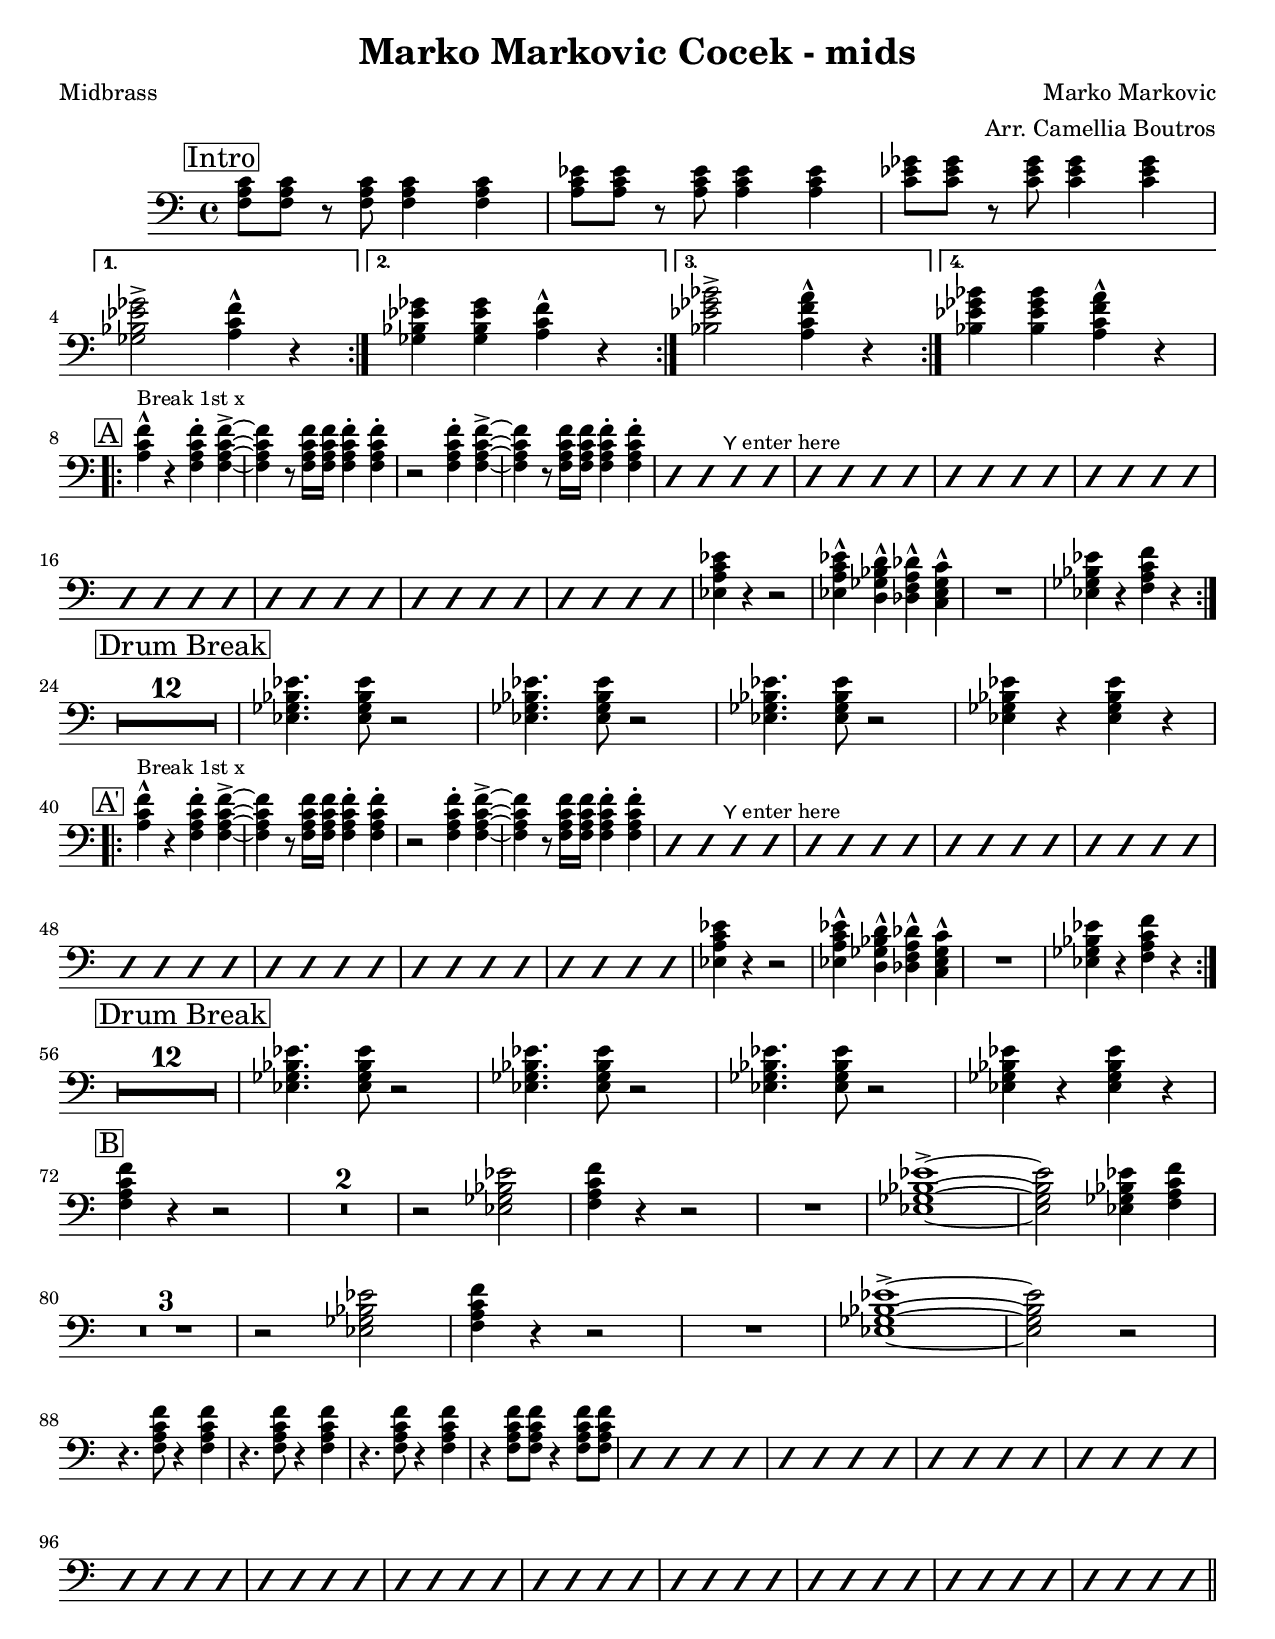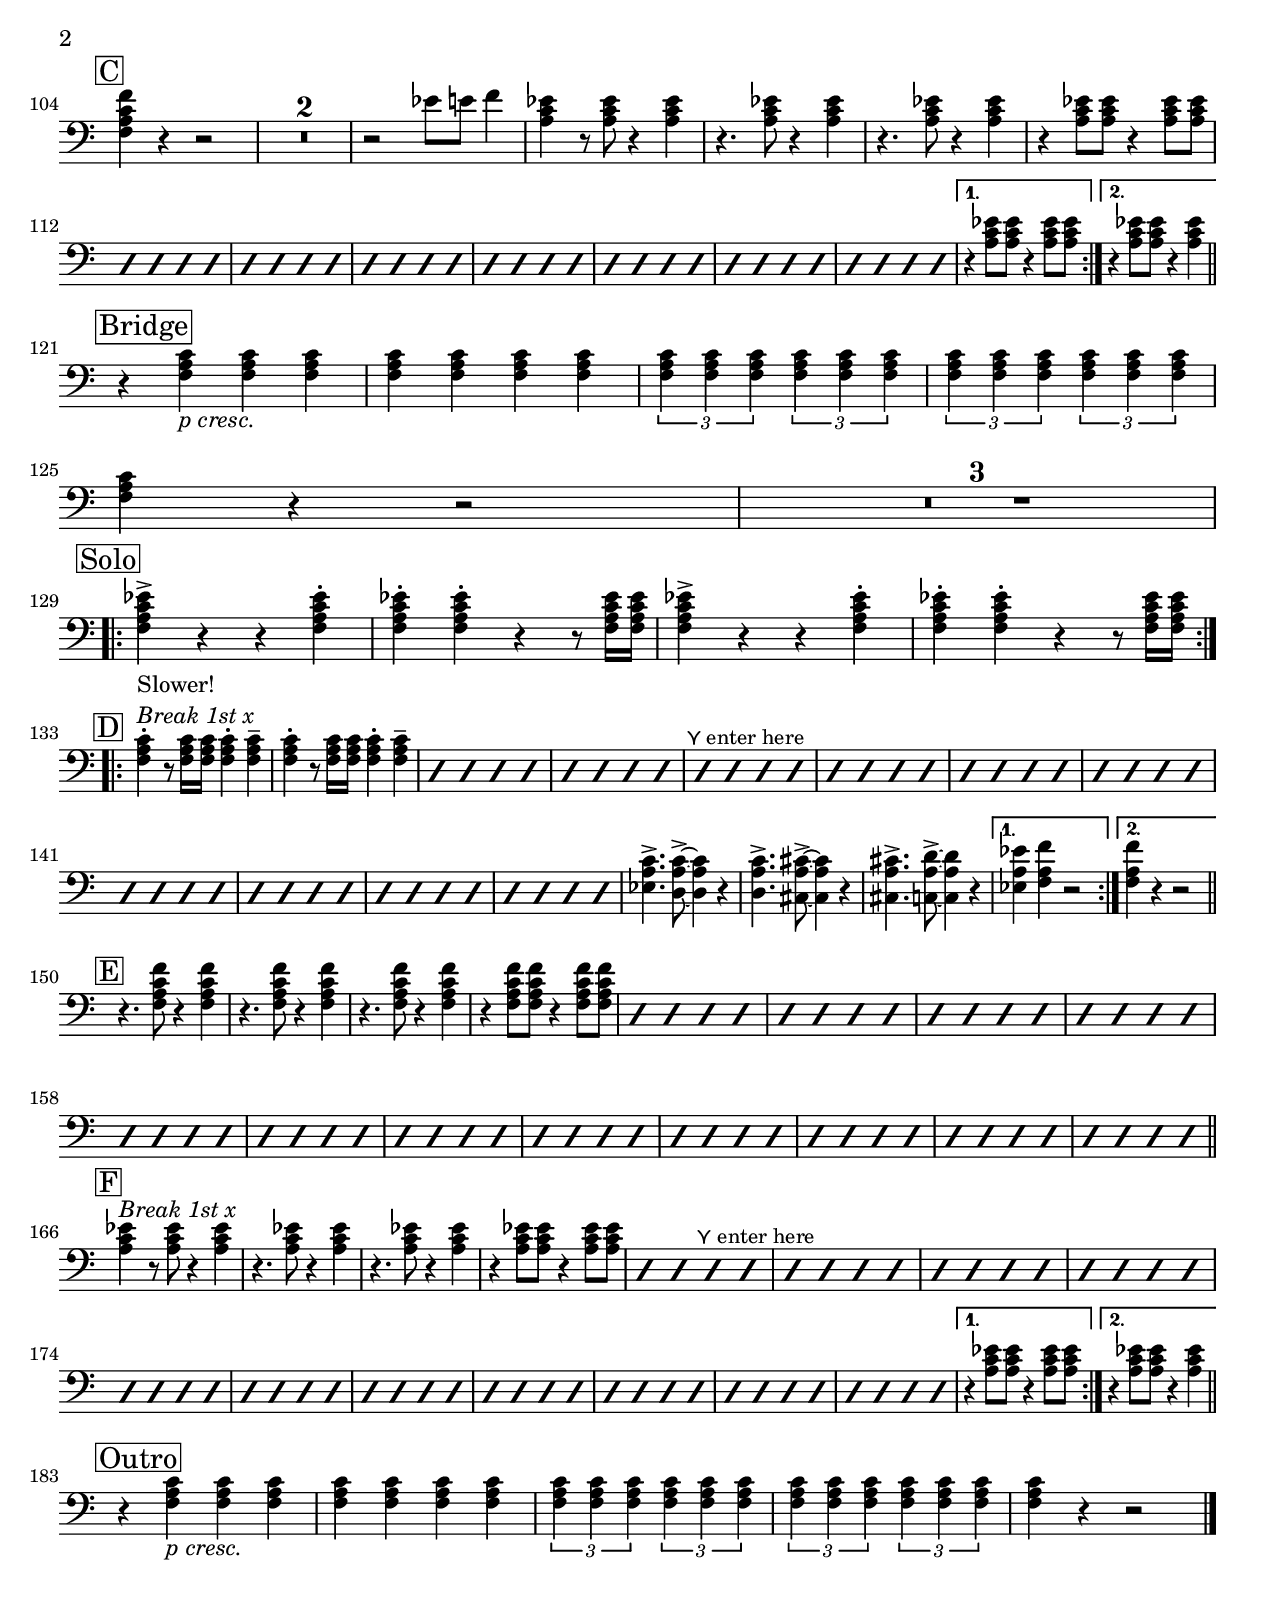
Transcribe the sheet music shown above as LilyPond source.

\version "2.24.4"

\header {
	title = "Marko Markovic Cocek - mids"
	composer = "Marko Markovic"
	arranger = "Arr. Camellia Boutros"
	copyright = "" %date of latest edits
}
\paper {
  #(set-paper-size "letter")
  }

the_form = %Form
	\markup { \box \column {
	\line { " " }
	\line { \bold " Form: " }
	\line { " " }
	\line { " " }
	}}

test = { \relative c' { \tempo 4 = 80 
	\repeat volta 2 {
	}
}
}

%{ ornament conventions, a/o 10/2017
%	\prall		regular up ornament, metric
%	\lineprall	quick, nonmetric up ornament		(was \mordent)
%	\mordent	regular down ornament, nonmetric	(was \upbow)
%	\prallprall	consecutive up ornaments, metric
%   \trill		trill
%	\turn		turn of some sort
%}

%{ split part:
%	<<
%		{ c8 d e f g f e d | c1 | }
%	\\
%		{ c,2 d8 e f g | c4 g e c | }
%	>>
%}

%{ modified volta spanners:
% (now we are putting the alternatives inside the repeat)
%	\repeat volta 4 {
%		\volta 1,2,3 { ... }
%		\volta 4 { ... }
%	}
%}

%{ modified notes:
%   small notes:     \magnifyMusic #0.75 { ... }
%   slash notation:  \improvisationOn \omit Stem 
%} 

slash = {\improvisationOn \omit Stem }
noslash = {\improvisationOff \undo \omit Stem}

%{ right-aligned text: \textEndMark \markup {}
%}

midbrass = { \relative c { 
  \compressEmptyMeasures

	\mark \markup { \box "Intro" }
	\repeat volta 4 {
    <f a c>8 <f a c> r <f a c> <f a c>4 <f a c> | <a c ees>8 <a c ees> r <a c ees> <a c ees>4 <a c ees> | 
    <c ees ges>8 <c ees ges> r <c ees ges> <c ees ges>4 <c ees ges> | 
\break
	}
  \alternative {
    {<ges bes ees ges>2-> <a c f>4-^ r |}
    {<ges bes ees ges>4 <ges bes ees ges> <a c f>-^ r |}
    {<bes ees ges bes>2-> <a c f a>4-^ r |}
    {<bes ees ges bes>4 <bes ees ges bes> <a c f a>-^ r |}
  }
\break

	\mark \markup { \box "A" }
	\repeat volta 2 {
    <a c f>4-^^\markup {\small "Break 1st x"} r <f a c f>-. <f a c f>->~ | <f a c f> r8 <f a c f>16 <f a c f> <f a c f>4-. <f a c f>-. |
    r2 <f a c f>4-. <f a c f>->~ | <f a c f> r8 <f a c f>16 <f a c f> <f a c f>4-. <f a c f>-. |
    \slash {
      d4 d d^\markup {\huge \arrow-head #Y #DOWN ##f \small "enter here"} d | d d d d | d4 d d d | d d d d |
\break
      d4 d d d | d d d d | d4 d d d | d d d d |
    } \noslash
    <ees a c ees>4 r r2 | <ees a c ees>4-^ <d ges bes d>-^ <des f a des>-^ <c ees ges c>-^ |
    R1 | <ees ges bes ees>4 r <f a c f> r |
	}
\break

	\mark \markup { \box "Drum Break" }

  R1*12 | 
  <ees ges bes ees>4. <ees ges bes ees>8 r2 | <ees ges bes ees>4. <ees ges bes ees>8 r2 |
  <ees ges bes ees>4. <ees ges bes ees>8 r2 | <ees ges bes ees>4 r <ees ges bes ees> r |
\break

	\mark \markup { \box "A\'" }
	\repeat volta 2 {
    <a c f>4-^^\markup {\small "Break 1st x"} r <f a c f>-. <f a c f>->~ | <f a c f> r8 <f a c f>16 <f a c f> <f a c f>4-. <f a c f>-. |
    r2 <f a c f>4-. <f a c f>->~ | <f a c f> r8 <f a c f>16 <f a c f> <f a c f>4-. <f a c f>-. |
    \slash {
      d4 d d^\markup {\huge \arrow-head #Y #DOWN ##f \small "enter here"} d | d d d d | d4 d d d | d d d d |
\break
      d4 d d d | d d d d | d4 d d d | d d d d |
    } \noslash
    <ees a c ees>4 r r2 | <ees a c ees>4-^ <d ges bes d>-^ <des f a des>-^ <c ees ges c>-^ |
    R1 | <ees ges bes ees>4 r <f a c f> r |
	}
\break

	\mark \markup { \box "Drum Break" }

  R1*12 | 
  <ees ges bes ees>4. <ees ges bes ees>8 r2 | <ees ges bes ees>4. <ees ges bes ees>8 r2 |
  <ees ges bes ees>4. <ees ges bes ees>8 r2 | <ees ges bes ees>4 r <ees ges bes ees> r |
\break


	\mark \markup { \box "B" }
  <f a c f>4 r r2 | R1*2 | r2 <ees ges bes ees> |   
  <f a c f>4 r r2 | R1 | <ees ges bes ees>1->~ | <ees ges bes ees>2 <ees ges bes ees>4 <f a c f> |   
\break
  R1*3 | r2 <ees ges bes ees> |   
  <f a c f>4 r r2 | R1 | <ees ges bes ees>1->~ | <ees ges bes ees>2 r |   
\break

r4. <f a c f>8 r4 <f a c f> | r4. <f a c f>8 r4 <f a c f> |
r4. <f a c f>8 r4 <f a c f> | r4 <f a c f>8 <f a c f> r4 <f a c f>8 <f a c f> |
\slash { 
  d4 d d d | d d d d | d4 d d d | d d d d |
\break
  d4 d d d | d d d d | d4 d d d | d d d d |
  d4 d d d | d d d d | d4 d d d | d d d d |
} \noslash
\bar "||"
\break

\mark \markup { \box "C" }
\repeat volta 2 {
  <f a c f>4 r r2 | R1*2 | r2 ees'8 e f4 |   
  <a, c ees>4 r8 <a c ees>8 r4 <a c ees> | r4. <a c ees>8 r4 <a c ees> |
  r4. <a c ees>8 r4 <a c ees> | r4 <a c ees>8 <a c ees> r4 <a c ees>8 <a c ees> |
  \break

  \slash {
    d,4 d d d | d d d d | d4 d d d | d d d d |
    d4 d d d | d d d d | d4 d d d |
  } \noslash
} \alternative {
  { r4 <a' c ees>8 <a c ees> r4 <a c ees>8 <a c ees> | }
  { r4 <a c ees>8 <a c ees> r4 <a c ees>4 | }
}
\bar "||"
\break

\mark \markup { \box "Bridge" }
r4 <f a c>_\markup {\italic "p cresc."} <f a c> <f a c> | <f a c> <f a c> <f a c> <f a c> | 
\tuplet 3/2 { <f a c>4 <f a c> <f a c> } \tuplet 3/2 { <f a c>4 <f a c> <f a c> } | 
\tuplet 3/2 { <f a c>4 <f a c> <f a c> } \tuplet 3/2 { <f a c>4 <f a c> <f a c> } |
\break

<f a c>4 r r2 | R1*3 |   
\break


\mark \markup { \box "Solo" }
\repeat volta 2 {
  <f a c ees>4-> r r <f a c ees>-. | <f a c ees>-. <f a c ees>-. r r8 <f a c ees>16 <f a c ees> | 
  <f a c ees>4-> r r <f a c ees>-. | <f a c ees>-. <f a c ees>-. r r8 <f a c ees>16 <f a c ees> |
}
\break

\mark \markup { \box "D" }
\repeat volta 2 {
  <f a c>4-.^\markup { \column {\line {"Slower!"}\line \italic{"Break 1st x"}}} r8 <f a c>16 <f a c> <f a c>4-. <f a c>-- | 
  <f a c>4-. r8 <f a c>16 <f a c> <f a c>4-. <f a c>-- |
  \slash {
    d4 d d d | d d d d |
    d4^\markup {\huge \arrow-head #Y #DOWN ##f \small "enter here"} d d d | d d d d | d4 d d d | d d d d |
    \break
    d4 d d d | d d d d | d4 d d d | d d d d |
  } \noslash
    <ees a c>4.-> <d a' c>8->~ <d a' c>4 r |
    <d a' c>4.-> <cis a' cis>8->~ <cis a' cis>4 r |
    <cis a' cis>4.-> <c a' d>8->~ <c a' d>4 r |
}
\alternative {
  { <ees a ees'>4 <f a f'> r2 | }
  { <f a f'>4 r4 r2 | }
}
\bar "||"
\break

\mark \markup { \box "E" }
r4. <f a c f>8 r4 <f a c f> | r4. <f a c f>8 r4 <f a c f> |
r4. <f a c f>8 r4 <f a c f> | r4 <f a c f>8 <f a c f> r4 <f a c f>8 <f a c f> |
\slash { 
  d4 d d d | d d d d | d4 d d d | d d d d |
\break
  d4 d d d | d d d d | d4 d d d | d d d d |
  d4 d d d | d d d d | d4 d d d | d d d d |
} \noslash
\bar "||"
\break

\mark \markup { \box "F" }
\repeat volta 2 {
  <a' c ees>4^\markup {\italic "Break 1st x"} r8 <a c ees> r4 <a c ees> | r4. <a c ees>8 r4 <a c ees> |
  r4. <a c ees>8 r4 <a c ees> | r4 <a c ees>8 <a c ees> r4 <a c ees>8 <a c ees> |

  \slash {
    d,4 d d^\markup {\huge \arrow-head #Y #DOWN ##f \small "enter here"} d | d d d d | d4 d d d | d d d d |
  \break
    d4 d d d | d d d d | d4 d d d | d d d d |
    d4 d d d | d d d d | d4 d d d |
  } \noslash
} \alternative {
  { r4 <a' c ees>8 <a c ees> r4 <a c ees>8 <a c ees> | }
  { r4 <a c ees>8 <a c ees> r4 <a c ees>4 | }
}
\bar "||"
\break

\mark \markup { \box "Outro" }
r4 <f a c>_\markup {\italic "p cresc."} <f a c> <f a c> | <f a c> <f a c> <f a c> <f a c> | 
\tuplet 3/2 { <f a c>4 <f a c> <f a c> } \tuplet 3/2 { <f a c>4 <f a c> <f a c> } | 
\tuplet 3/2 { <f a c>4 <f a c> <f a c> } \tuplet 3/2 { <f a c>4 <f a c> <f a c> } |

<f a c>4 r r2 |\bar "|."

}}

changes = { \chordmode {

% Intro

% A

}}


\book {
  \header { poet = "Midbrass" }
	\score {
    <<
      \new ChordNames {
        \set chordChanges = ##t
        \changes
      }
      \new Staff { \clef bass
        \midbrass
      }
    >>
	}
}
%{
\book {
	\score {
		<<
			\new Staff {
				\set Staff.midiInstrument = #"trumpet" \unfoldRepeats
				\trumpet
			}
		\new Staff {
			\set Staff.midiInstrument = #"trumpet" \unfoldRepeats
			\midbrass
		}
		>>
		\midi { }
	}
}
\book {
	\score {
		<<
			\new Staff {
				\set Staff.midiInstrument = #"trumpet" \unfoldRepeats
				\test
			}
		>>
		\midi { }
	}
}
%}

